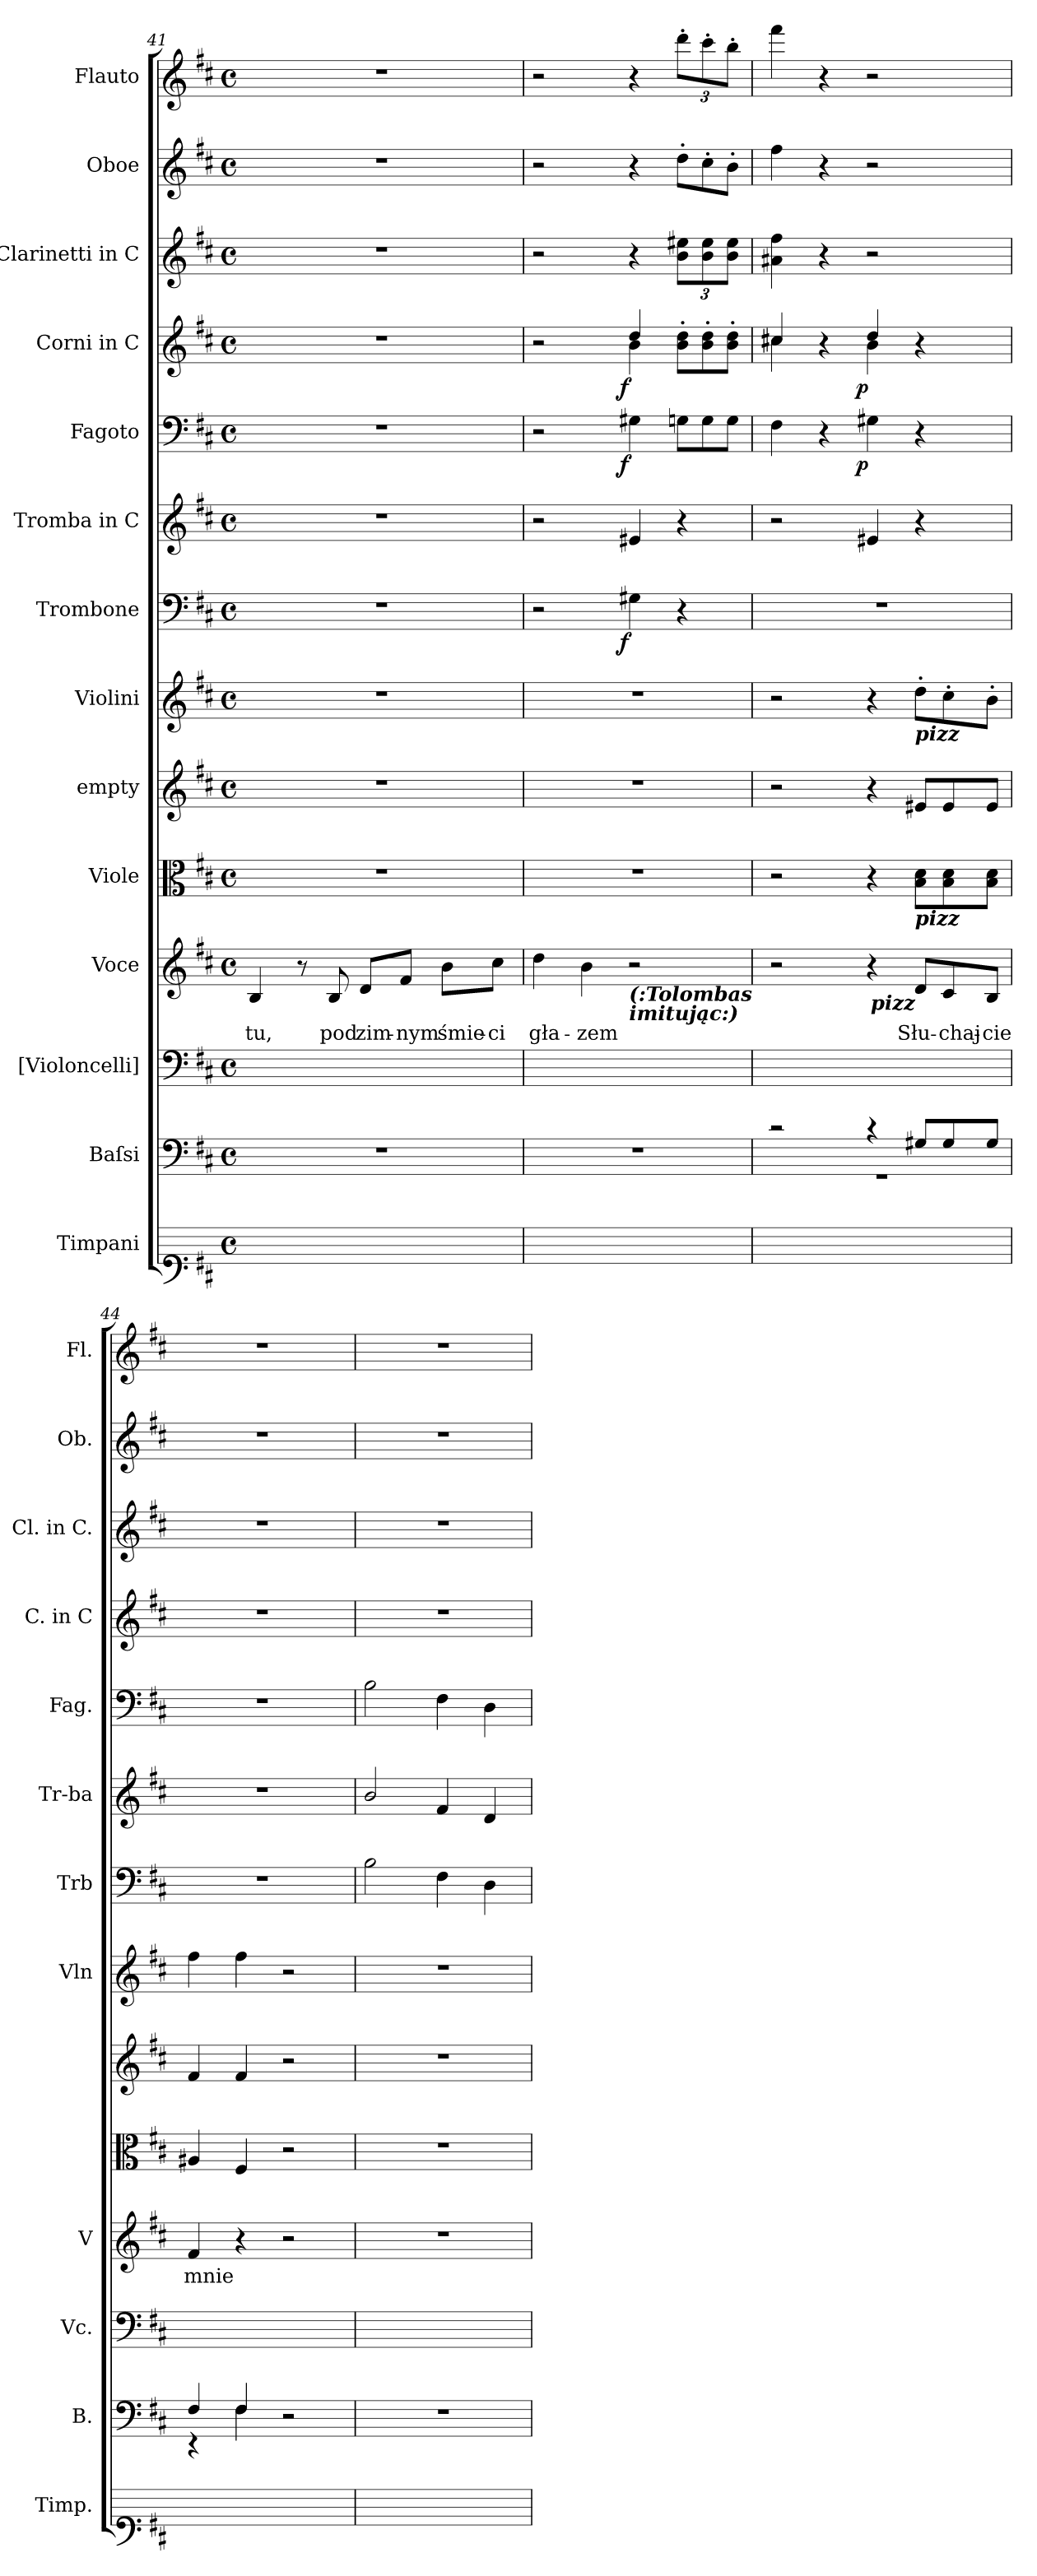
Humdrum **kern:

**kern	**kern	**kern	**kern	**text	**kern	**kern	**kern	**kern	**dynam	**kern	**kern	**dynam	**kern	**dynam	**kern	**kern	**kern
*part14	*part13	*part12	*part11	*part11	*part10	*part9	*part8	*part7	*part7	*part6	*part5	*part5	*part4	*part4	*part3	*part2	*part1
*staff14	*staff13	*staff12	*staff11	*staff11	*staff10	*staff9	*staff8	*staff7	*staff7	*staff6	*staff5	*staff5	*staff4	*staff4	*staff3	*staff2	*staff1
*I"Timpani	*I"Baſsi	*I"[Violoncelli]	*I"Voce	*	*I"Viole	*I"empty	*I"Violini	*I"Trombone	*	*I"Tromba in C	*I"Fagoto	*	*I"Corni in C	*	*I"Clarinetti in C	*I"Oboe	*I"Flauto
*I'Timp.	*I'B.	*I'Vc.	*I'V	*	*	*	*I'Vln	*I'Trb	*	*I'Tr-ba	*I'Fag.	*	*I'C. in C	*	*I'Cl. in C.	*I'Ob.	*I'Fl.
*clefF1	*clefF4	*clefF4	*clefG2	*	*clefC3	*clefG2	*clefG2	*clefF4	*	*clefG2	*clefF4	*	*clefG2	*	*clefG2	*clefG2	*clefG2
*k[f#c#]	*k[f#c#]	*k[f#c#]	*k[f#c#]	*	*k[f#c#]	*k[f#c#]	*k[f#c#]	*k[f#c#]	*	*k[f#c#]	*k[f#c#]	*	*k[f#c#]	*	*k[f#c#]	*k[f#c#]	*k[f#c#]
*M4/4	*M4/4	*M4/4	*M4/4	*	*M4/4	*M4/4	*M4/4	*M4/4	*	*M4/4	*M4/4	*	*M4/4	*	*M4/4	*M4/4	*M4/4
*met(c)	*met(c)	*met(c)	*met(c)	*	*met(c)	*met(c)	*met(c)	*met(c)	*	*met(c)	*met(c)	*	*met(c)	*	*met(c)	*met(c)	*met(c)
=41	=41	=41	=41	=41	=41	=41	=41	=41	=41	=41	=41	=41	=41	=41	=41	=41	=41
1ryy	1r	1ryy	4B/	tu,	1r	1r	1r	1r	.	1r	1r	.	1r	.	1r	1r	1r
.	.	.	8r	.	.	.	.	.	.	.	.	.	.	.	.	.	.
.	.	.	8B/	pod	.	.	.	.	.	.	.	.	.	.	.	.	.
.	.	.	8d/L	zim-	.	.	.	.	.	.	.	.	.	.	.	.	.
.	.	.	8f#/J	-nym	.	.	.	.	.	.	.	.	.	.	.	.	.
.	.	.	8b\L	śmie-	.	.	.	.	.	.	.	.	.	.	.	.	.
.	.	.	8cc#\J	-ci	.	.	.	.	.	.	.	.	.	.	.	.	.
=42	=42	=42	=42	=42	=42	=42	=42	=42	=42	=42	=42	=42	=42	=42	=42	=42	=42
*	*	*	*	*	*	*	*	*	*	*	*	*	*^	*	*	*	*
1ryy	1r	1ryy	4dd\	gła-	1r	1r	1r	2r	.	2r	2r	.	2r	2rcyy	.	2r	2r	2r
.	.	.	4b\	-zem	.	.	.	.	.	.	.	.	.	.	.	.	.	.
!	!	!	!LO:TX:b:Bi:t=(&colon;Tolombas\nimitując&colon;)	!	!	!	!	!	!	!	!	!	!	!	!	!	!	!
!	!	!	!	!	!	!	!	!	!LO:DY:b:rj	!	!	!LO:DY:b:rj	!	!	!LO:DY:b:rj	!	!	!
.	.	.	2r	.	.	.	.	4G#X\	f	4e#X/	4G#X\	f	4dd/	4b\	f	4r	4r	4r
*	*	*	*	*	*	*	*	*	*	*	*Xtuplet	*	*Xtuplet	*	*	*	*Xtuplet	*
.	.	.	.	.	.	.	.	4r	.	4r	12Gn\L	.	12b'>\ 12dd'>\L	4ryy	.	12b\ 12ee#X\L	12dd'>\L	12ddd'>\L
.	.	.	.	.	.	.	.	.	.	.	12G\	.	12b'>\ 12dd'>\	.	.	12b\ 12ee#\	12cc#'>\	12ccc#'>\
.	.	.	.	.	.	.	.	.	.	.	12G\J	.	12b'>\ 12dd'>\J	.	.	12b\ 12ee#\J	12b'>\J	12bb'>\J
=43	=43	=43	=43	=43	=43	=43	=43	=43	=43	=43	=43	=43	=43	=43	=43	=43	=43	=43
*	*^	*	*	*	*	*	*	*	*	*	*	*	*	*	*	*	*	*
1ryy	2rc	1rGG	1ryy	2r	.	2r	2r	2r	1r	.	2r	4F#\	.	4cc#X/	4cc#X\	.	4a#X\ 4ff#\	4ff#\	4fff#\
.	.	.	.	.	.	.	.	.	.	.	.	4r	.	4r	4rcyy	.	4r	4r	4r
!	!	!	!	!	!	!	!	!	!	!	!	!	!LO:DY:b:rj	!	!	!LO:DY:b:rj	!	!	!
.	4rc	.	.	4r	.	4r	4r	4r	.	.	4e#X/	4G#X\	p	4dd/	4b\	p	2r	2r	2r
*	*Xtuplet	*	*	*Xtuplet	*	*Xtuplet	*Xtuplet	*Xtuplet	*	*	*	*	*	*	*	*	*	*	*
!	!	!	!	!	!	!	!	!LO:TX:b:Bi:t=pizz	!	!	!	!	!	!	!	!	!	!	!
!	!	!	!	!	!	!LO:TX:b:Bi:t=pizz	!	!	!	!	!	!	!	!	!	!	!	!	!
!	!	!	!	!LO:TX:b:Bi:rj:t=pizz	!	!	!	!	!	!	!	!	!	!	!	!	!	!	!
.	12G#X/L	.	.	12d/L	Słu-	12B\ 12d\L	12e#X/L	12dd'>\L	.	.	4r	4r	.	4r	4rcyy	.	.	.	.
.	12G#/	.	.	12c#/	-chaj-	12B\ 12d\	12e#/	12cc#'>\	.	.	.	.	.	.	.	.	.	.	.
.	12G#/J	.	.	12B/J	-cie	12B\ 12d\J	12e#/J	12b'>\J	.	.	.	.	.	.	.	.	.	.	.
*	*	*	*	*	*	*	*	*	*	*	*	*	*	*v	*v	*	*	*	*
=44	=44	=44	=44	=44	=44	=44	=44	=44	=44	=44	=44	=44	=44	=44	=44	=44	=44	=44
1ryy	4F#/	4rEE	1ryy	4f#/	mnie	4A#X/	4f#/	4ff#\	1r	.	1r	1r	.	1r	.	1r	1r	1r
.	4F#/	4F#\	.	4r	.	4F#/	4f#/	4ff#\	.	.	.	.	.	.	.	.	.	.
.	2r	2rEEyy	.	2r	.	2r	2r	2r	.	.	.	.	.	.	.	.	.	.
*	*v	*v	*	*	*	*	*	*	*	*	*	*	*	*	*	*	*	*
=45	=45	=45	=45	=45	=45	=45	=45	=45	=45	=45	=45	=45	=45	=45	=45	=45	=45
1ryy	1r	1ryy	1r	.	1r	1r	1r	2B\	.	2b/	2B\	.	1r	.	1r	1r	1r
.	.	.	.	.	.	.	.	4F#\	.	4f#/	4F#\	.	.	.	.	.	.
.	.	.	.	.	.	.	.	4D\	.	4d/	4D\	.	.	.	.	.	.
=	=	=	=	=	=	=	=	=	=	=	=	=	=	=	=	=	=
*-	*-	*-	*-	*-	*-	*-	*-	*-	*-	*-	*-	*-	*-	*-	*-	*-	*-
